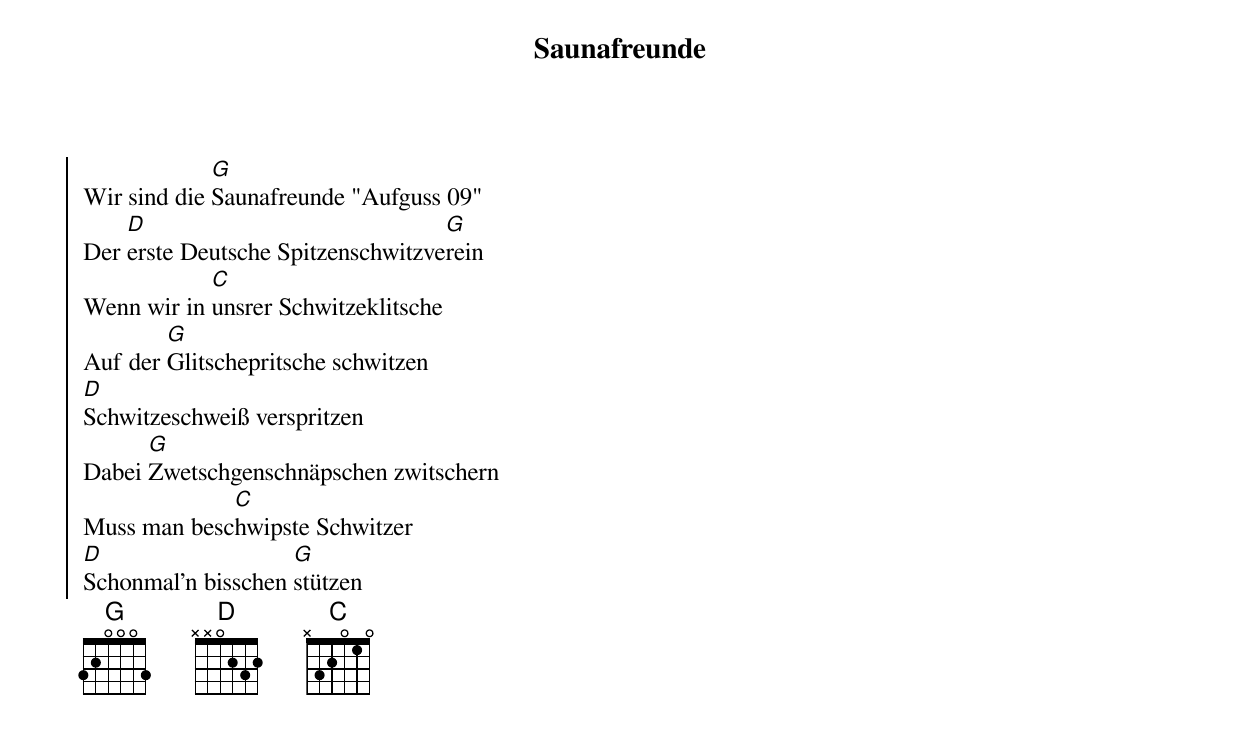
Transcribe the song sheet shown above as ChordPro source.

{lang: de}
{title: Saunafreunde}
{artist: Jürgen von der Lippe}

{soc}
Wir sind die [G]Saunafreunde "Aufguss 09"
Der [D]erste Deutsche Spitzenschwitzve[G]rein
Wenn wir in [C]unsrer Schwitzeklitsche
Auf der [G]Glitschepritsche schwitzen
[D]Schwitzeschweiß verspritzen
Dabei [G]Zwetschgenschnäpschen zwitschern
Muss man besc[C]hwipste Schwitzer
[D]Schonmal'n bisschen [G]stützen
{eoc}
